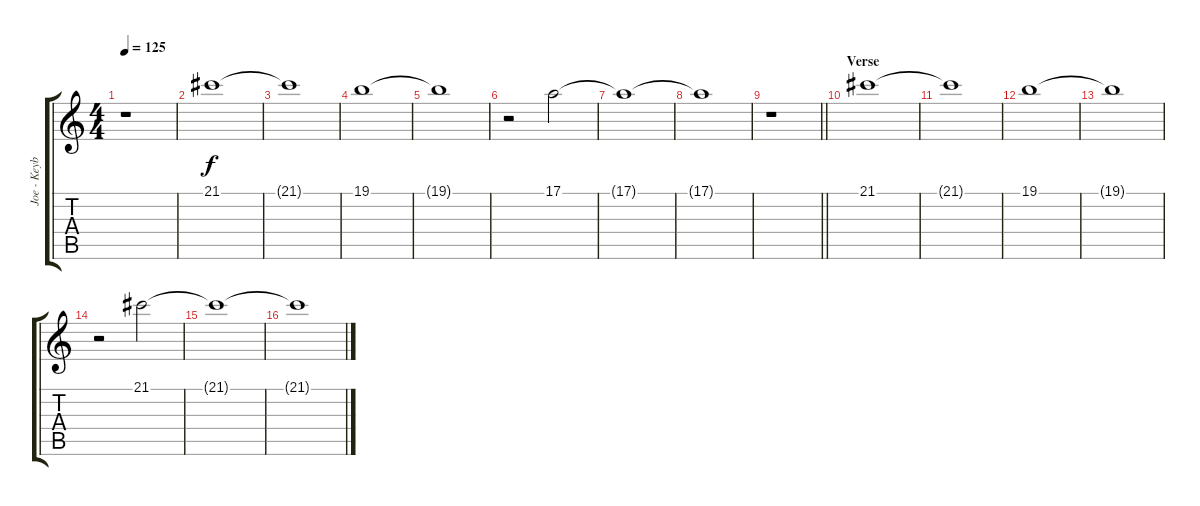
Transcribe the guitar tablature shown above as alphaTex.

\track ("Joe - Keyboards" "Joe - Keyb") {instrument pad8sweep}
\staff {score tabs}
\tuning (E4 B3 G3 D3 A2 E2) {hide}
\ts (4 4)
\tempo 125
\clef g2
\ks c
r.1{dy f volume 8} |
21.1.1 |
21.1{t}.1 |
19.1.1 |
19.1{t}.1 |
r.2{volume 0} 17.1.2{volume 8} |
17.1{t}.1 |
17.1{t}.1{volume 0} |
\barLineRight lightlight
r.1{volume 8} |
\section ("" "Verse")
21.1.1 |
21.1{t}.1 |
19.1.1 |
19.1{t}.1 |
r.2{volume 0} 21.1.2{volume 8} |
21.1{t}.1 |
21.1{t}.1{volume 0}
